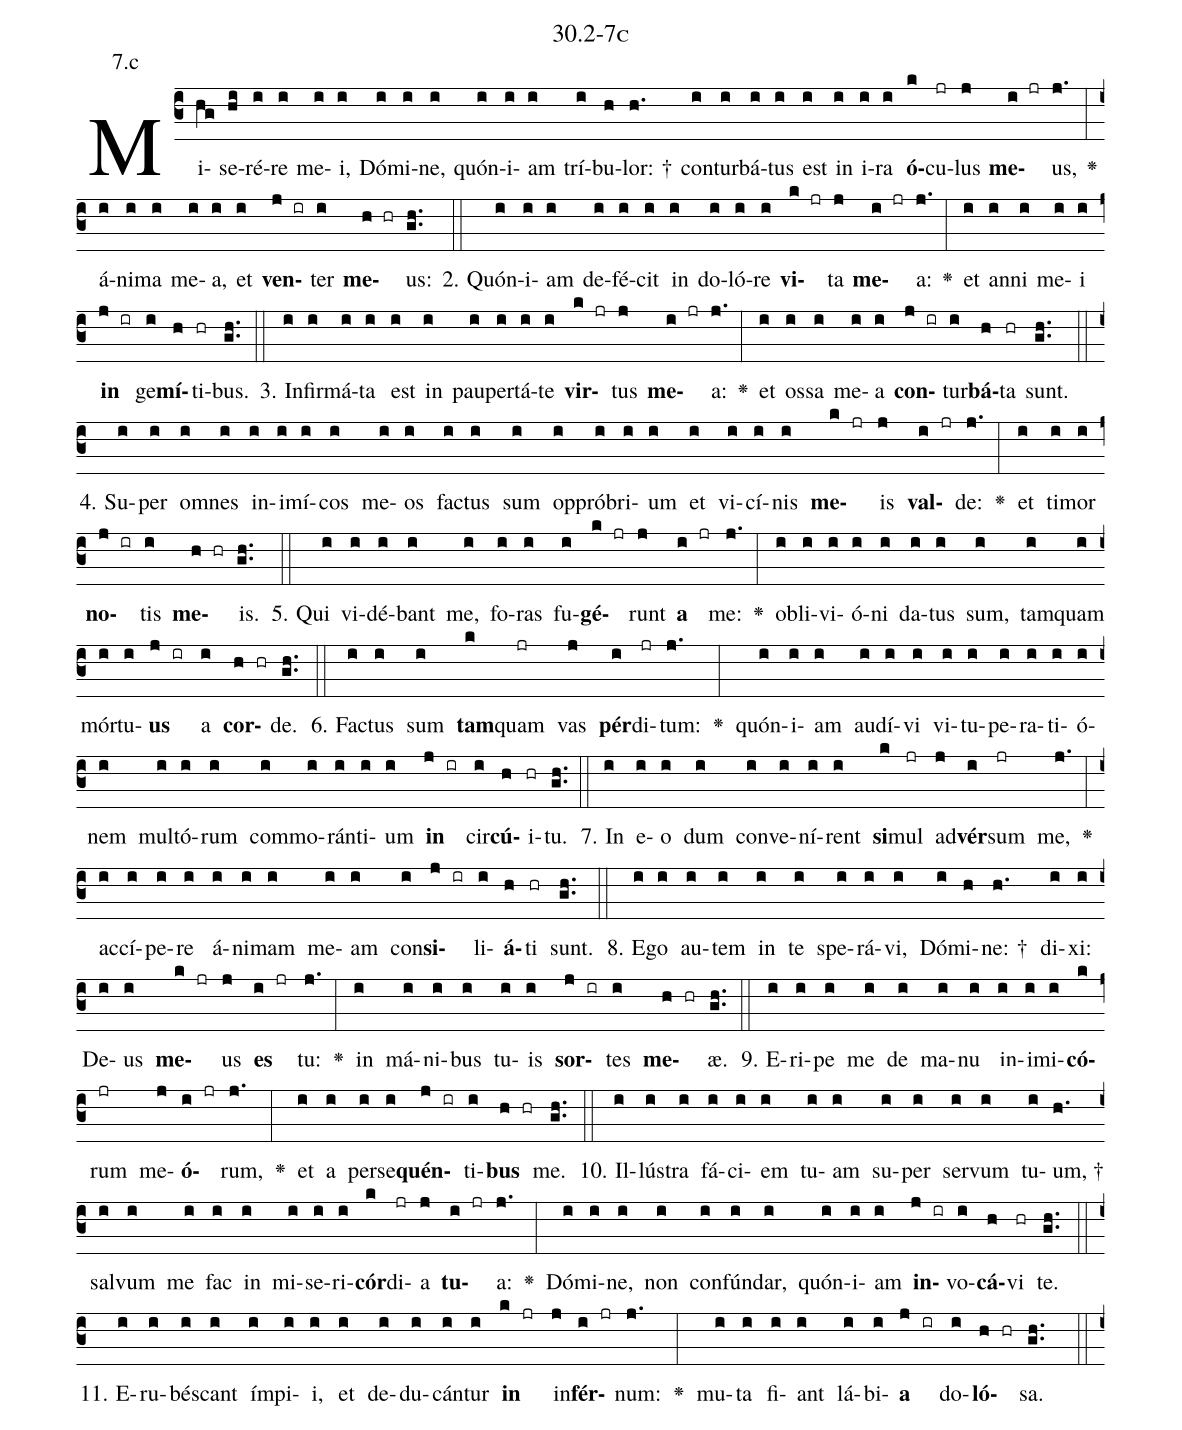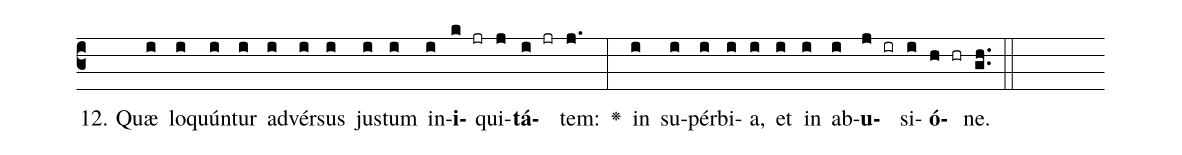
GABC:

name: 30.2-7c;
annotation: 7.c;
%%
(c3)Mi(hg)se(hi)ré(i)re(i) me(i)i,(i) Dó(i)mi(i)ne,(i) quón(i)i(i)am(i) trí(i)bu(h)lor: †(h.) con(i)tur(i)bá(i)tus(i) est(i) in(i) i(i)ra(i) <b>ó</b>(k)cu(jr)lus(j) <b>me</b>(i jr)us,(j.) <v>\greheightstar</v>(:) á(i)ni(i)ma(i) me(i)a,(i) et(i) <b>ven</b>(j ir)ter(i) <b>me</b>(h hr)us:(gh..) (::)
2. Quón(i)i(i)am(i) de(i)fé(i)cit(i) in(i) do(i)ló(i)re(i) <b>vi</b>(k jr)ta(j) <b>me</b>(i jr)a:(j.) <v>\greheightstar</v>(:) et(i) an(i)ni(i) me(i)i(i) <b>in</b>(j ir) ge(i)<b>mí</b>(h)ti(hr)bus.(gh..) (::)
3. In(i)fir(i)má(i)ta(i) est(i) in(i) pau(i)per(i)tá(i)te(i) <b>vir</b>(k jr)tus(j) <b>me</b>(i jr)a:(j.) <v>\greheightstar</v>(:) et(i) os(i)sa(i) me(i)a(i) <b>con</b>(j ir)tur(i)<b>bá</b>(h)ta(hr) sunt.(gh..) (::)
4. Su(i)per(i) om(i)nes(i) in(i)i(i)mí(i)cos(i) me(i)os(i) fac(i)tus(i) sum(i) op(i)pró(i)bri(i)um(i) et(i) vi(i)cí(i)nis(i) <b>me</b>(k jr)is(j) <b>val</b>(i jr)de:(j.) <v>\greheightstar</v>(:) et(i) ti(i)mor(i) <b>no</b>(j ir)tis(i) <b>me</b>(h hr)is.(gh..) (::)
5. Qui(i) vi(i)dé(i)bant(i) me,(i) fo(i)ras(i) fu(i)<b>gé</b>(k jr)runt(j) <b>a</b>(i jr) me:(j.) <v>\greheightstar</v>(:) ob(i)li(i)vi(i)ó(i)ni(i) da(i)tus(i) sum,(i) tam(i)quam(i) mór(i)tu(i)<b>us</b>(j ir) a(i) <b>cor</b>(h hr)de.(gh..) (::)
6. Fac(i)tus(i) sum(i) <b>tam</b>(k)quam(jr) vas(j) <b>pér</b>(i)di(jr)tum:(j.) <v>\greheightstar</v>(:) quón(i)i(i)am(i) au(i)dí(i)vi(i) vi(i)tu(i)pe(i)ra(i)ti(i)ó(i)nem(i) mul(i)tó(i)rum(i) com(i)mo(i)rán(i)ti(i)um(i) <b>in</b>(j ir) cir(i)<b>cú</b>(h)i(hr)tu.(gh..) (::)
7. In(i) e(i)o(i) dum(i) con(i)ve(i)ní(i)rent(i) <b>si</b>(k)mul(jr) ad(j)<b>vér</b>(i)sum(jr) me,(j.) <v>\greheightstar</v>(:) ac(i)cí(i)pe(i)re(i) á(i)ni(i)mam(i) me(i)am(i) con(i)<b>si</b>(j ir)li(i)<b>á</b>(h)ti(hr) sunt.(gh..) (::)
8. E(i)go(i) au(i)tem(i) in(i) te(i) spe(i)rá(i)vi,(i) Dó(i)mi(h)ne: †(h.) di(i)xi:(i) De(i)us(i) <b>me</b>(k jr)us(j) <b>es</b>(i jr) tu:(j.) <v>\greheightstar</v>(:) in(i) má(i)ni(i)bus(i) tu(i)is(i) <b>sor</b>(j ir)tes(i) <b>me</b>(h hr)æ.(gh..) (::)
9. E(i)ri(i)pe(i) me(i) de(i) ma(i)nu(i) in(i)i(i)mi(i)<b>có</b>(k)rum(jr) me(j)<b>ó</b>(i jr)rum,(j.) <v>\greheightstar</v>(:) et(i) a(i) per(i)se(i)<b>quén</b>(j ir)ti(i)<b>bus</b>(h hr) me.(gh..) (::)
10. Il(i)lús(i)tra(i) fá(i)ci(i)em(i) tu(i)am(i) su(i)per(i) ser(i)vum(i) tu(i)um, †(h.) sal(i)vum(i) me(i) fac(i) in(i) mi(i)se(i)ri(i)<b>cór</b>(k)di(jr)a(j) <b>tu</b>(i jr)a:(j.) <v>\greheightstar</v>(:) Dó(i)mi(i)ne,(i) non(i) con(i)fún(i)dar,(i) quón(i)i(i)am(i) <b>in</b>(j ir)vo(i)<b>cá</b>(h)vi(hr) te.(gh..) (::)
11. E(i)ru(i)bés(i)cant(i) ím(i)pi(i)i,(i) et(i) de(i)du(i)cán(i)tur(i) <b>in</b>(k jr) in(j)<b>fér</b>(i jr)num:(j.) <v>\greheightstar</v>(:) mu(i)ta(i) fi(i)ant(i) lá(i)bi(i)<b>a</b>(j ir) do(i)<b>ló</b>(h hr)sa.(gh..) (::)
12. Quæ(i) lo(i)quún(i)tur(i) ad(i)vér(i)sus(i) jus(i)tum(i) in(i)<b>i</b>(k jr)qui(j)<b>tá</b>(i jr)tem:(j.) <v>\greheightstar</v>(:) in(i) su(i)pér(i)bi(i)a,(i) et(i) in(i) ab(i)<b>u</b>(j ir)si(i)<b>ó</b>(h hr)ne.(gh..) (::)
